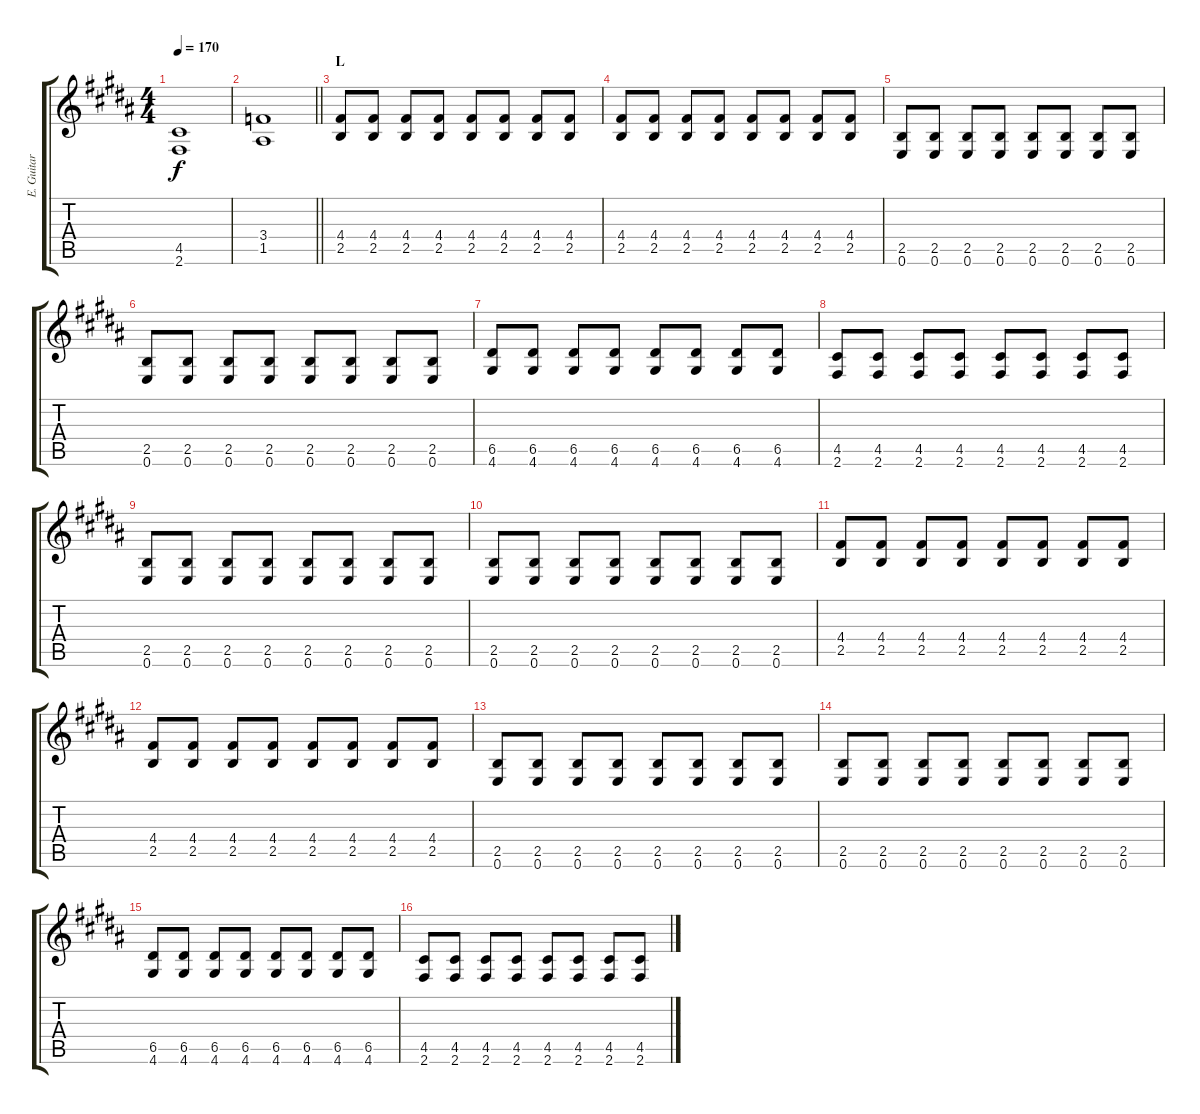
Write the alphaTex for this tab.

\track ("E. Guitar II" "E. Guitar ") {instrument overdrivenguitar}
\staff {score tabs}
\tuning (E4 B3 G3 D3 A2 E2) {hide}
\ts (4 4)
\tempo 170
\clef g2
\ks b
(4.5{t} 2.6{t}).1{dy f} |
\barLineRight lightlight
(3.4 1.5).1 |
\section ("" "L")
(4.4 2.5).8 (4.4 2.5).8 (4.4 2.5).8 (4.4 2.5).8 (4.4 2.5).8 (4.4 2.5).8 (4.4 2.5).8 (4.4 2.5).8 |
(4.4 2.5).8 (4.4 2.5).8 (4.4 2.5).8 (4.4 2.5).8 (4.4 2.5).8 (4.4 2.5).8 (4.4 2.5).8 (4.4 2.5).8 |
(2.5 0.6).8 (2.5 0.6).8 (2.5 0.6).8 (2.5 0.6).8 (2.5 0.6).8 (2.5 0.6).8 (2.5 0.6).8 (2.5 0.6).8 |
(2.5 0.6).8 (2.5 0.6).8 (2.5 0.6).8 (2.5 0.6).8 (2.5 0.6).8 (2.5 0.6).8 (2.5 0.6).8 (2.5 0.6).8 |
(6.5 4.6).8 (6.5 4.6).8 (6.5 4.6).8 (6.5 4.6).8 (6.5 4.6).8 (6.5 4.6).8 (6.5 4.6).8 (6.5 4.6).8 |
(4.5 2.6).8 (4.5 2.6).8 (4.5 2.6).8 (4.5 2.6).8 (4.5 2.6).8 (4.5 2.6).8 (4.5 2.6).8 (4.5 2.6).8 |
(2.5 0.6).8 (2.5 0.6).8 (2.5 0.6).8 (2.5 0.6).8 (2.5 0.6).8 (2.5 0.6).8 (2.5 0.6).8 (2.5 0.6).8 |
(2.5 0.6).8 (2.5 0.6).8 (2.5 0.6).8 (2.5 0.6).8 (2.5 0.6).8 (2.5 0.6).8 (2.5 0.6).8 (2.5 0.6).8 |
(4.4 2.5).8 (4.4 2.5).8 (4.4 2.5).8 (4.4 2.5).8 (4.4 2.5).8 (4.4 2.5).8 (4.4 2.5).8 (4.4 2.5).8 |
(4.4 2.5).8 (4.4 2.5).8 (4.4 2.5).8 (4.4 2.5).8 (4.4 2.5).8 (4.4 2.5).8 (4.4 2.5).8 (4.4 2.5).8 |
(2.5 0.6).8 (2.5 0.6).8 (2.5 0.6).8 (2.5 0.6).8 (2.5 0.6).8 (2.5 0.6).8 (2.5 0.6).8 (2.5 0.6).8 |
(2.5 0.6).8 (2.5 0.6).8 (2.5 0.6).8 (2.5 0.6).8 (2.5 0.6).8 (2.5 0.6).8 (2.5 0.6).8 (2.5 0.6).8 |
(6.5 4.6).8 (6.5 4.6).8 (6.5 4.6).8 (6.5 4.6).8 (6.5 4.6).8 (6.5 4.6).8 (6.5 4.6).8 (6.5 4.6).8 |
(4.5 2.6).8 (4.5 2.6).8 (4.5 2.6).8 (4.5 2.6).8 (4.5 2.6).8 (4.5 2.6).8 (4.5 2.6).8 (4.5 2.6).8
